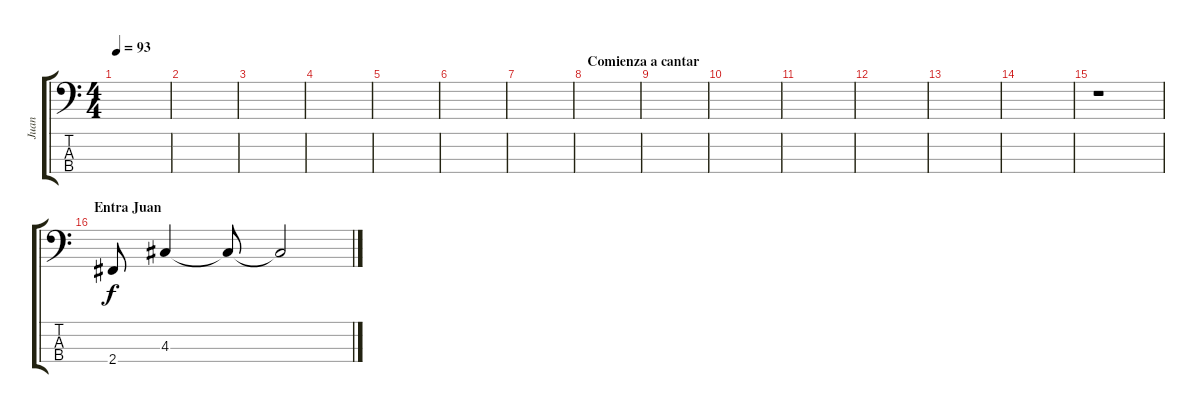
\track ("Juan" "Juan") {instrument electricbasspick}
\staff {score tabs}
\tuning (G2 D2 A1 E1) {hide}
\ts (4 4)
\tempo 93
\clef f4
\ks c
|
|
|
|
|
|
|
\section ("" "Comienza a cantar")
|
|
|
|
|
|
|
r.1 |
\section ("" "Entra Juan")
2.4.8 4.3.4 4.3{t}.8 4.3{t}.2
